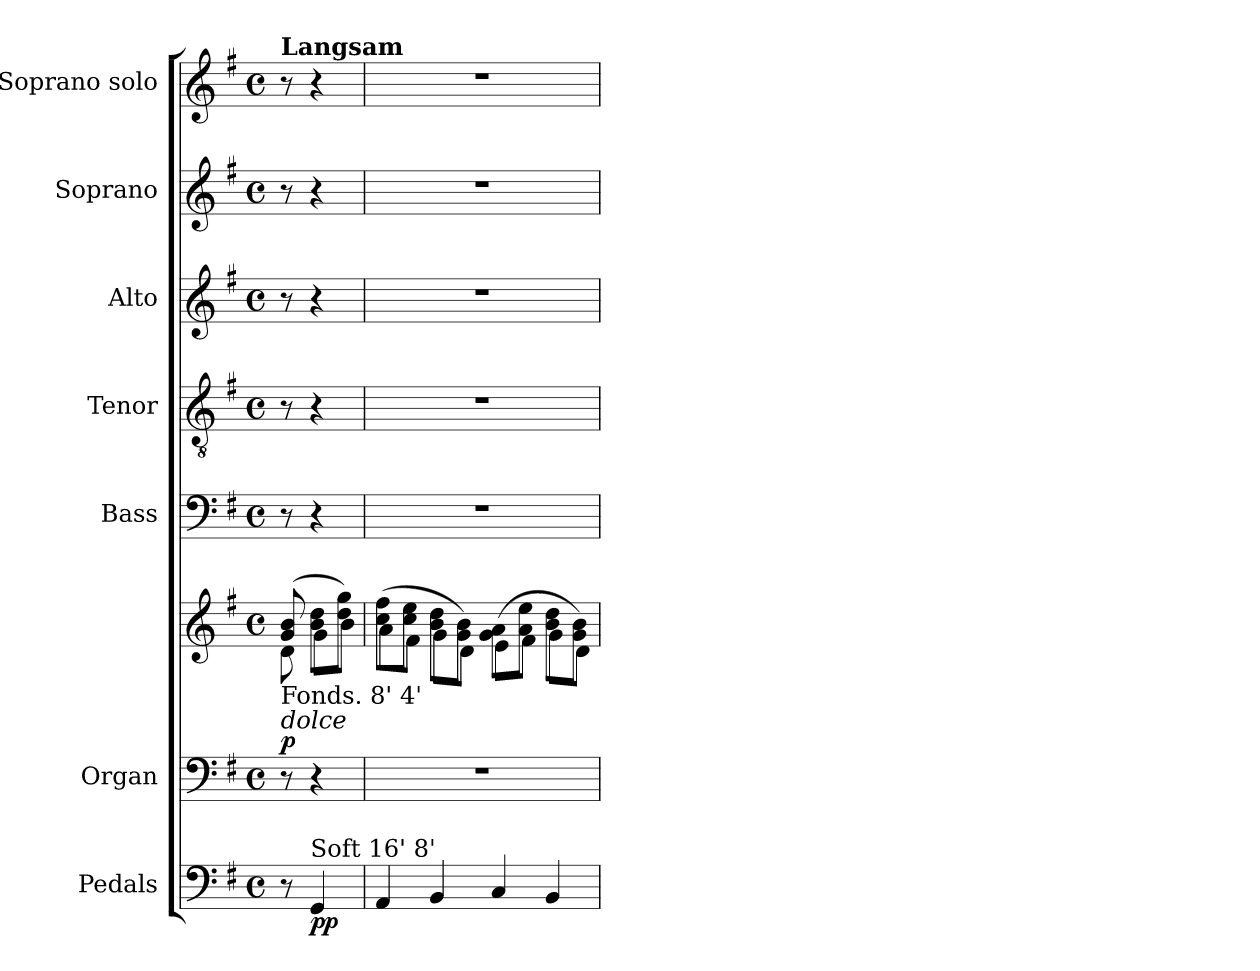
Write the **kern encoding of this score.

**kern	**dynam	**kern	**kern	**dynam	**kern	**kern	**kern	**kern	**kern
*part7	*part7	*part6	*part6	*part6	*part5	*part4	*part3	*part2	*part1
*staff8	*staff8	*staff7	*staff6	*staff6/7	*staff5	*staff4	*staff3	*staff2	*staff1
*I"Pedals	*	*I"Organ	*	*	*I"Bass	*I"Tenor	*I"Alto	*I"Soprano	*I"Soprano solo
*I'Ped.	*	*I'Org.	*	*	*I'B.	*I'T.	*I'A.	*I'S.	*I'S.
!!LO:PB:g=z
*clefF4	*	*clefF4	*clefG2	*	*clefF4	*clefGv2	*clefG2	*clefG2	*clefG2
*	*	*	*	*	*	*ITrd7c12	*	*	*
*k[f#]	*	*k[f#]	*k[f#]	*	*k[f#]	*k[f#]	*k[f#]	*k[f#]	*k[f#]
*G:	*	*G:	*G:	*	*G:	*G:	*G:	*G:	*G:
*M4/4	*	*M4/4	*M4/4	*	*M4/4	*M4/4	*M4/4	*M4/4	*M4/4
*met(c)	*	*met(c)	*met(c)	*	*met(c)	*met(c)	*met(c)	*met(c)	*met(c)
*MM60	*	*MM60	*MM60	*	*MM60	*MM60	*MM60	*MM60	*MM60
=	=	=	=	=	=	=	=	=	=
*	*	*	*^	*	*	*	*	*	*
!	!	!	!	!	!	!	!	!	!	!LO:TX:a:B:t=Langsam
!	!	!	!LO:TX:b:t=Fonds. 8' 4'	!	!	!	!	!	!	!
!	!	!	!LO:TX:b:i:t=dolce	!	!	!	!	!	!	!
8r	.	8r	(8gi/ 8bi	8di\	p	8r	8r	8r	8r	8r
!LO:TX:a:t=Soft 16' 8'	!	!	!	!	!	!	!	!	!	!
4GGi/	pp	4r	8bi\ 8ddi\L	8gi\L	.	4r	4r	4r	4r	4r
.	.	.	8ddi\ 8ggi\J)	8bi\J	.	.	.	.	.	.
=1	=1	=1	=1	=1	=1	=1	=1	=1	=1	=1
4AAi/	.	1r	(8cci\ 8ff#i\L	8ai\L	.	1r	1r	1r	1r	1r
.	.	.	8cci\ 8eei\J	8f#i\J	.	.	.	.	.	.
4BBi/	.	.	8bi\ 8ddi\L	8gi\L	.	.	.	.	.	.
.	.	.	8gi\ 8bi\J)	8di\J	.	.	.	.	.	.
4Ci/	.	.	(8gi\ 8ai\L	8ei\L	.	.	.	.	.	.
.	.	.	8ai\ 8eei\J	8f#i\J	.	.	.	.	.	.
4BBi/	.	.	8bi\ 8ddi\L	8gi\L	.	.	.	.	.	.
.	.	.	8gi\ 8bi\J)	8di\J	.	.	.	.	.	.
*	*	*	*v	*v	*	*	*	*	*	*
=	=	=	=	=	=	=	=	=	=
*-	*-	*-	*-	*-	*-	*-	*-	*-	*-
